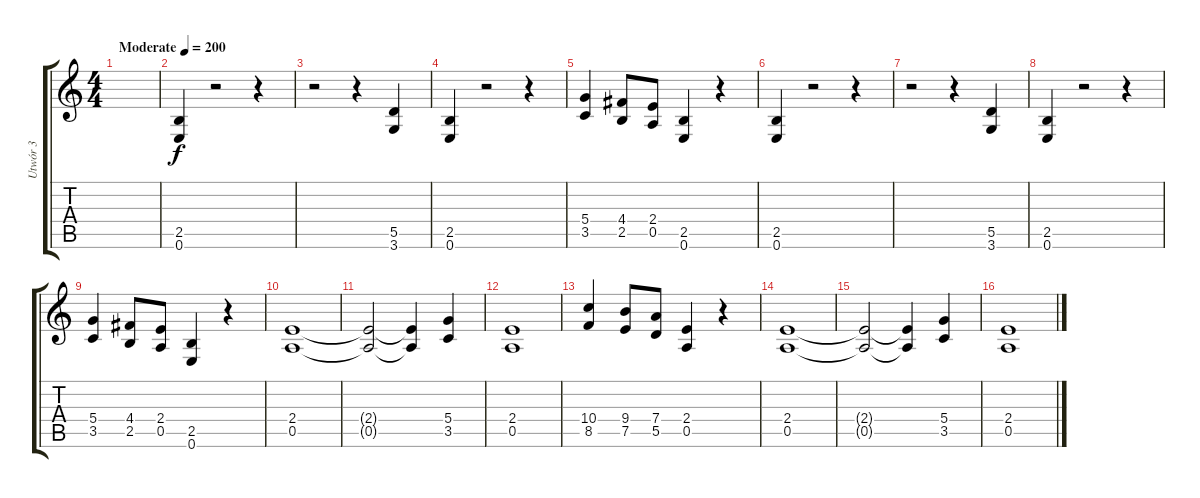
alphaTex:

\track ("Utwór 3" "Utwór 3") {instrument distortionguitar}
\staff {score tabs}
\tuning (E4 B3 G3 D3 A2 E2) {hide}
\ts (4 4)
\tempo (200 "Moderate")
\clef g2
\ks c
|
(2.5 0.6).4 r.2 r.4 |
r.2 r.4 (5.5 3.6).4 |
(2.5 0.6).4 r.2 r.4 |
(5.4 3.5).4 (4.4 2.5).8 (2.4 0.5).8 (2.5 0.6).4 r.4 |
(2.5 0.6).4 r.2 r.4 |
r.2 r.4 (5.5 3.6).4 |
(2.5 0.6).4 r.2 r.4 |
(5.4 3.5).4 (4.4 2.5).8 (2.4 0.5).8 (2.5 0.6).4 r.4 |
(2.4 0.5).1 |
(2.4{t} 0.5{t}).2 (2.4{t} 0.5{t}).4 (5.4 3.5).4 |
(2.4 0.5).1 |
(10.4 8.5).4 (9.4 7.5).8 (7.4 5.5).8 (2.4 0.5).4 r.4 |
(2.4 0.5).1 |
(2.4{t} 0.5{t}).2 (2.4{t} 0.5{t}).4 (5.4 3.5).4 |
(2.4 0.5).1
